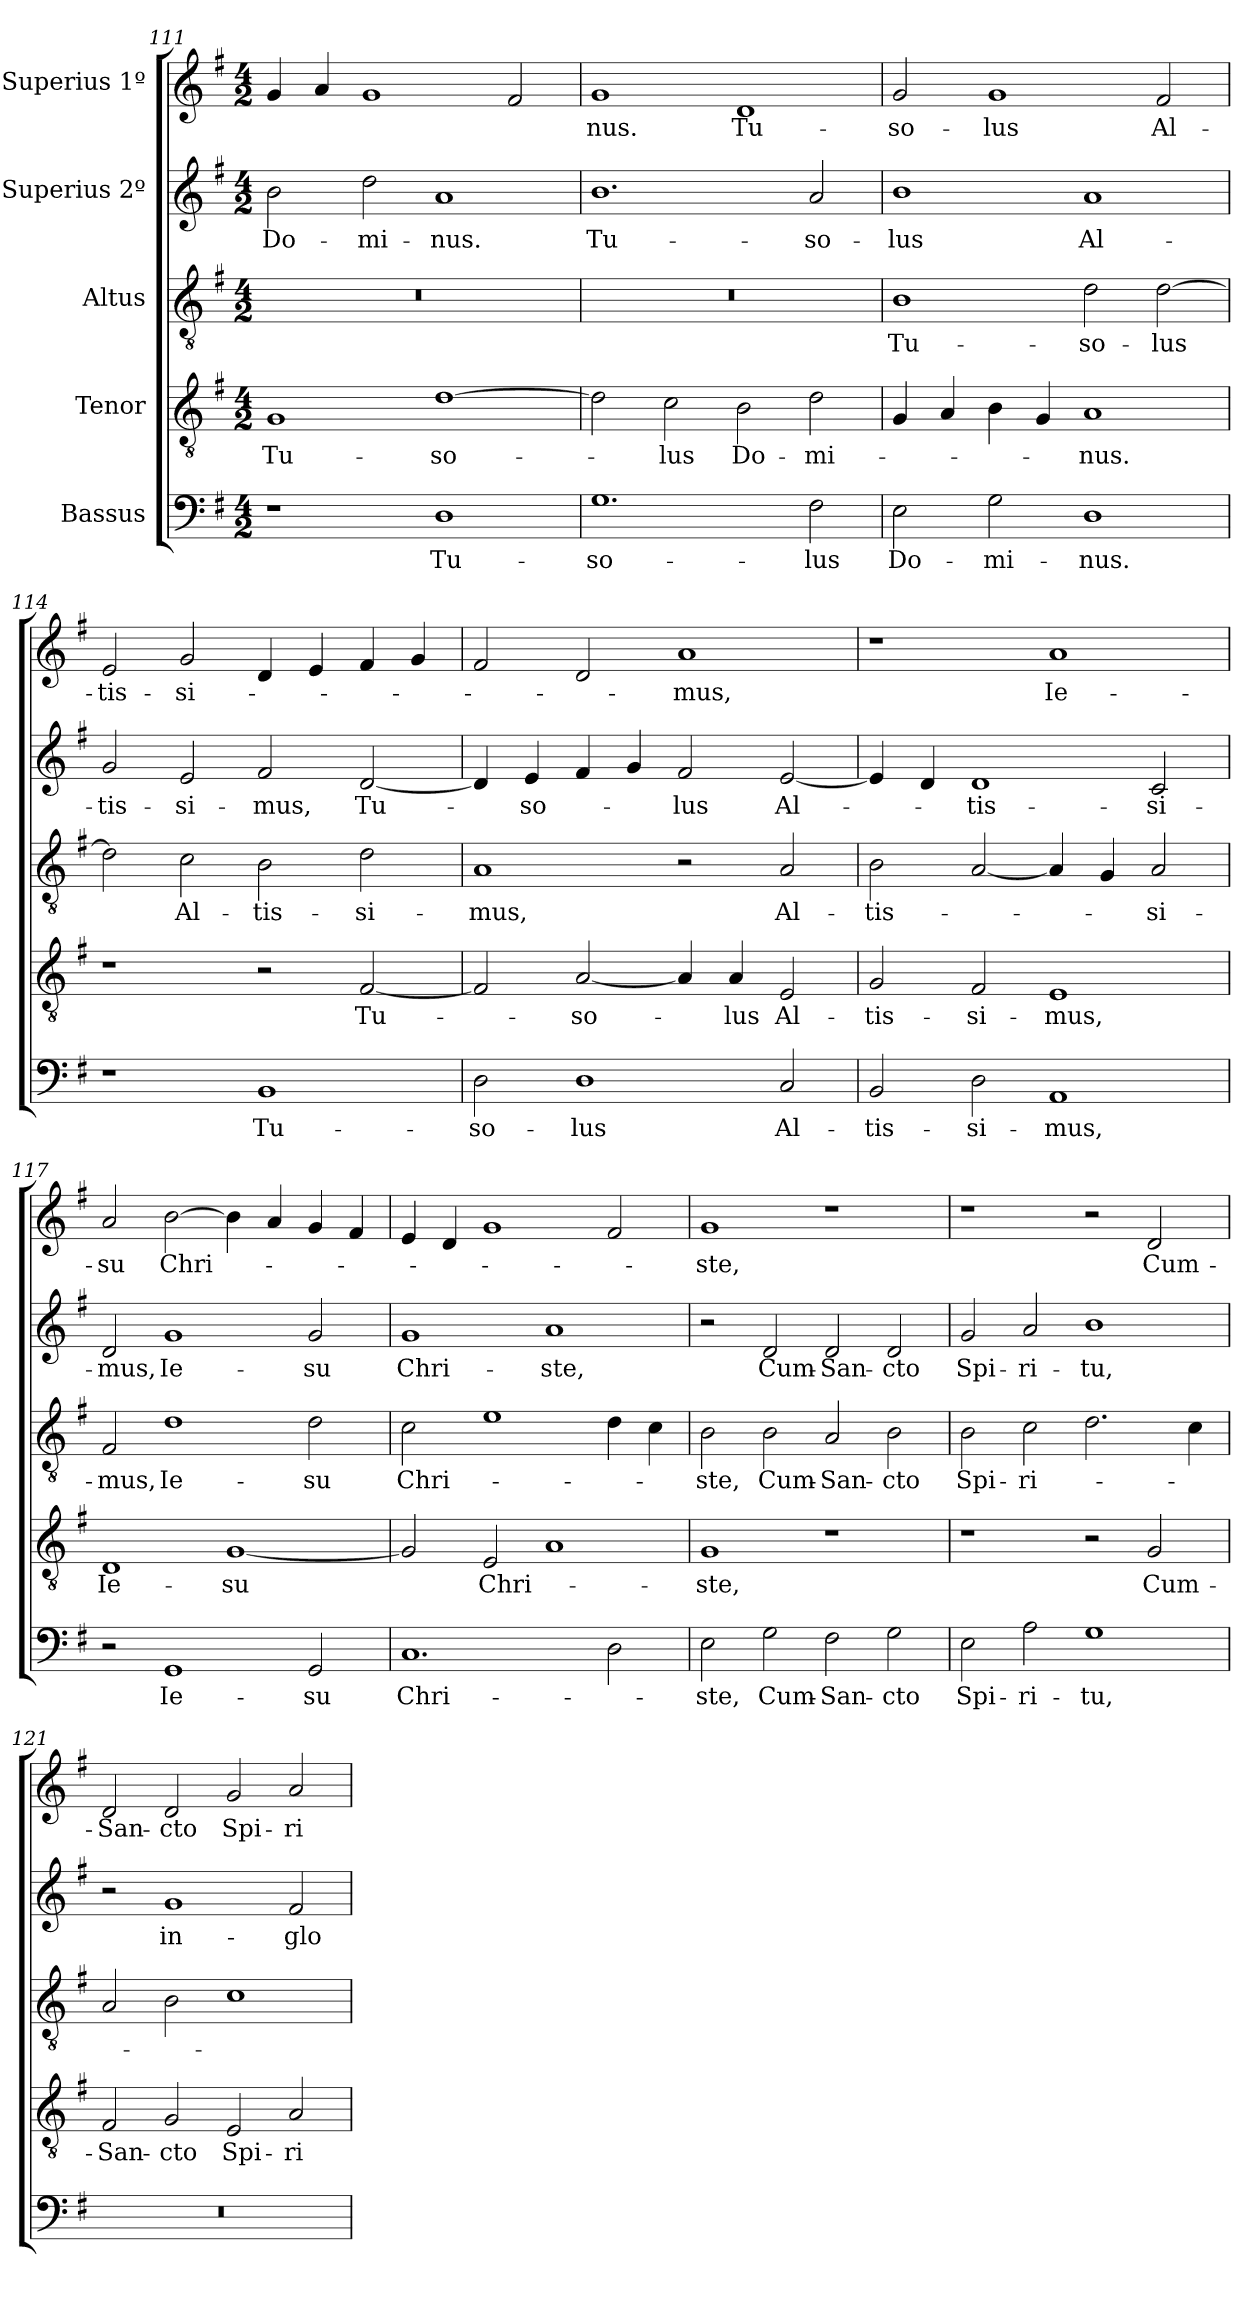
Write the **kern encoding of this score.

**kern	**text	**kern	**text	**kern	**text	**kern	**text	**kern	**text
*part5	*part5	*part4	*part4	*part3	*part3	*part2	*part2	*part1	*part1
*staff5	*staff5	*staff4	*staff4	*staff3	*staff3	*staff2	*staff2	*staff1	*staff1
*I"Bassus	*	*I"Tenor	*	*I"Altus	*	*I"Superius 2º	*	*I"Superius 1º	*
*clefF4	*	*clefGv2	*	*clefGv2	*	*clefG2	*	*clefG2	*
*k[f#]	*	*k[f#]	*	*k[f#]	*	*k[f#]	*	*k[f#]	*
*M4/2	*	*M4/2	*	*M4/2	*	*M4/2	*	*M4/2	*
=111	=111	=111	=111	=111	=111	=111	=111	=111	=111
1r	.	1G/	Tu-	0r	.	2b\	Do-	4g/	.
.	.	.	.	.	.	.	.	4a/	.
.	.	.	.	.	.	2dd\	-mi-	1g/	.
1D\	Tu-	[1d\	so-	.	.	1a/	-nus.	.	.
.	.	.	.	.	.	.	.	2f#/	.
=112	=112	=112	=112	=112	=112	=112	=112	=112	=112
1.G\	so-	2d\]	.	0r	.	1.b\	Tu-	1g/	-nus.
.	.	2c\	-lus	.	.	.	.	.	.
.	.	2B\	Do-	.	.	.	.	1d/	Tu-
2F#\	-lus	2d\	-mi-	.	.	2a/	so-	.	.
=113	=113	=113	=113	=113	=113	=113	=113	=113	=113
2E\	Do-	4G/	.	1B\	Tu-	1b\	-lus	2g/	so-
.	.	4A/	.	.	.	.	.	.	.
2G\	-mi-	4B\	.	.	.	.	.	1g/	-lus
.	.	4G/	.	.	.	.	.	.	.
1D\	-nus.	1A/	-nus.	2d\	so-	1a/	Al-	.	.
.	.	.	.	[2d\	-lus	.	.	2f#/	Al-
=114	=114	=114	=114	=114	=114	=114	=114	=114	=114
1r	.	1r	.	2d\]	.	2g/	-tis-	2e/	-tis-
.	.	.	.	2c\	Al-	2e/	-si-	2g/	-si-
1BB/	Tu-	2r	.	2B\	-tis-	2f#/	-mus,	4d/	.
.	.	.	.	.	.	.	.	4e/	.
.	.	[2F#/	Tu-	2d\	-si-	[2d/	Tu-	4f#/	.
.	.	.	.	.	.	.	.	4g/	.
=115	=115	=115	=115	=115	=115	=115	=115	=115	=115
2D\	so-	2F#/]	.	1A/	-mus,	4d/]	.	2f#/	.
.	.	.	.	.	.	4e/	so-	.	.
1D\	-lus	[2A/	so-	.	.	4f#/	.	2d/	.
.	.	.	.	.	.	4g/	.	.	.
.	.	4A/]	.	2r	.	2f#/	-lus	1a/	-mus,
.	.	4A/	-lus	.	.	.	.	.	.
2C/	Al-	2E/	Al-	2A/	Al-	[2e/	Al-	.	.
=116	=116	=116	=116	=116	=116	=116	=116	=116	=116
2BB/	-tis-	2G/	-tis-	2B\	-tis-	4e/]	.	1r	.
.	.	.	.	.	.	4d/	.	.	.
2D\	-si-	2F#/	-si-	[2A/	.	1d/	-tis-	.	.
1AA/	-mus,	1E/	-mus,	4A/]	.	.	.	1a/	Ie-
.	.	.	.	4G/	.	.	.	.	.
.	.	.	.	2A/	-si-	2c/	-si-	.	.
=117	=117	=117	=117	=117	=117	=117	=117	=117	=117
2r	.	1D/	Ie-	2F#/	-mus,	2d/	-mus,	2a/	-su
1GG/	Ie-	.	.	1d\	Ie-	1g/	Ie-	[2b\	Chri-
.	.	[1G/	-su	.	.	.	.	4b\]	.
.	.	.	.	.	.	.	.	4a/	.
2GG/	-su	.	.	2d\	-su	2g/	-su	4g/	.
.	.	.	.	.	.	.	.	4f#/	.
=118	=118	=118	=118	=118	=118	=118	=118	=118	=118
1.C/	Chri-	2G/]	.	2c\	Chri-	1g/	Chri-	4e/	.
.	.	.	.	.	.	.	.	4d/	.
.	.	2E/	Chri-	1e\	.	.	.	1g/	.
.	.	1A/	.	.	.	1a/	-ste,	.	.
2D\	.	.	.	4d\	.	.	.	2f#/	.
.	.	.	.	4c\	.	.	.	.	.
=119	=119	=119	=119	=119	=119	=119	=119	=119	=119
2E\	-ste,	1G/	-ste,	2B\	-ste,	2r	.	1g/	-ste,
2G\	Cum-	.	.	2B\	Cum-	2d/	Cum-	.	.
2F#\	San-	1r	.	2A/	San-	2d/	San-	1r	.
2G\	-cto	.	.	2B\	-cto	2d/	-cto	.	.
=120	=120	=120	=120	=120	=120	=120	=120	=120	=120
2E\	Spi-	1r	.	2B\	Spi-	2g/	Spi-	1r	.
2A\	-ri-	.	.	2c\	-ri-	2a/	-ri-	.	.
1G\	-tu,	2r	.	2.d\	.	1b\	-tu,	2r	.
.	.	2G/	Cum-	.	.	.	.	2d/	Cum-
.	.	.	.	4c\	.	.	.	.	.
=121	=121	=121	=121	=121	=121	=121	=121	=121	=121
0r	.	2F#/	San-	2A/	.	2r	.	2d/	San-
.	.	2G/	-cto	2B\	.	1g/	in-	2d/	-cto
.	.	2E/	Spi-	1c\	.	.	.	2g/	Spi-
.	.	2A/	-ri-	.	.	2f#/	glo-	2a/	-ri-
=	=	=	=	=	=	=	=	=	=
*-	*-	*-	*-	*-	*-	*-	*-	*-	*-
